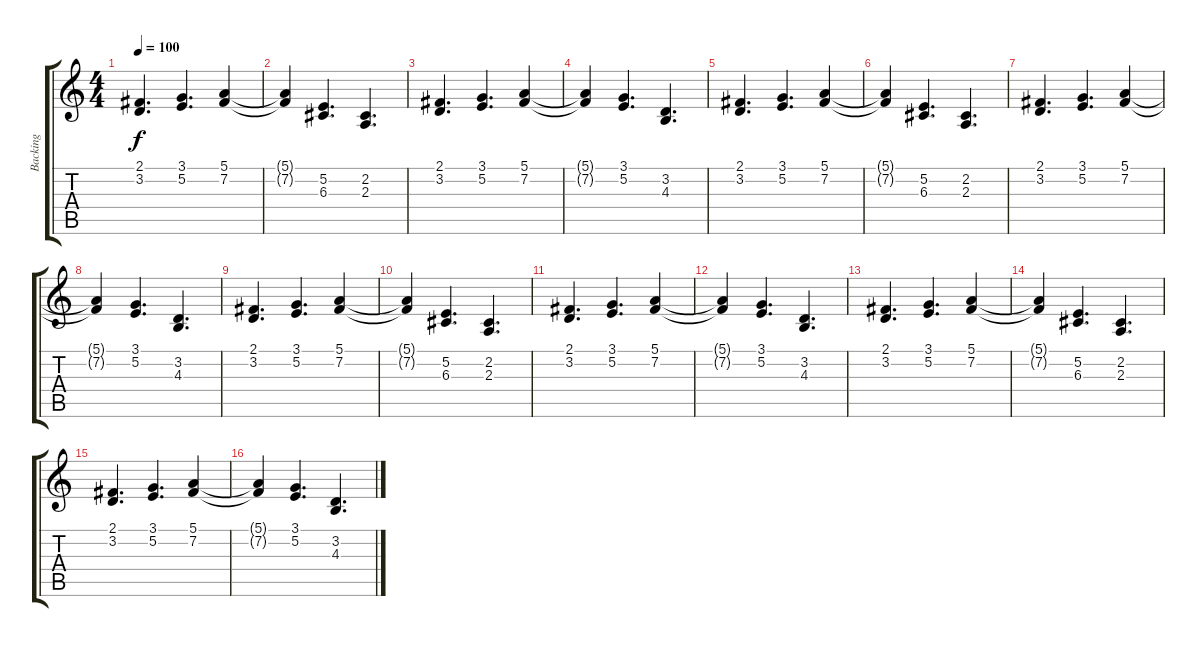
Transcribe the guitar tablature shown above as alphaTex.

\track ("Backing" "Backing") {instrument choiraahs}
\staff {score tabs}
\tuning (E4 B3 G3 D3 A2 D2) {hide}
\ts (4 4)
\tempo 100
\clef g2
\ks c
(2.1 3.2).4{d dy f} (3.1 5.2).4{d} (5.1 7.2).4 |
(5.1{t} 7.2{t}).4 (5.2 6.3).4{d} (2.2 2.3).4{d} |
(2.1 3.2).4{d} (3.1 5.2).4{d} (5.1 7.2).4 |
(5.1{t} 7.2{t}).4 (3.1 5.2).4{d} (3.2 4.3).4{d} |
(2.1 3.2).4{d} (3.1 5.2).4{d} (5.1 7.2).4 |
(5.1{t} 7.2{t}).4 (5.2 6.3).4{d} (2.2 2.3).4{d} |
(2.1 3.2).4{d} (3.1 5.2).4{d} (5.1 7.2).4 |
(5.1{t} 7.2{t}).4 (3.1 5.2).4{d} (3.2 4.3).4{d} |
(2.1 3.2).4{d} (3.1 5.2).4{d} (5.1 7.2).4 |
(5.1{t} 7.2{t}).4 (5.2 6.3).4{d} (2.2 2.3).4{d} |
(2.1 3.2).4{d} (3.1 5.2).4{d} (5.1 7.2).4 |
(5.1{t} 7.2{t}).4 (3.1 5.2).4{d} (3.2 4.3).4{d} |
(2.1 3.2).4{d} (3.1 5.2).4{d} (5.1 7.2).4 |
(5.1{t} 7.2{t}).4 (5.2 6.3).4{d} (2.2 2.3).4{d} |
(2.1 3.2).4{d} (3.1 5.2).4{d} (5.1 7.2).4 |
(5.1{t} 7.2{t}).4 (3.1 5.2).4{d} (3.2 4.3).4{d}
